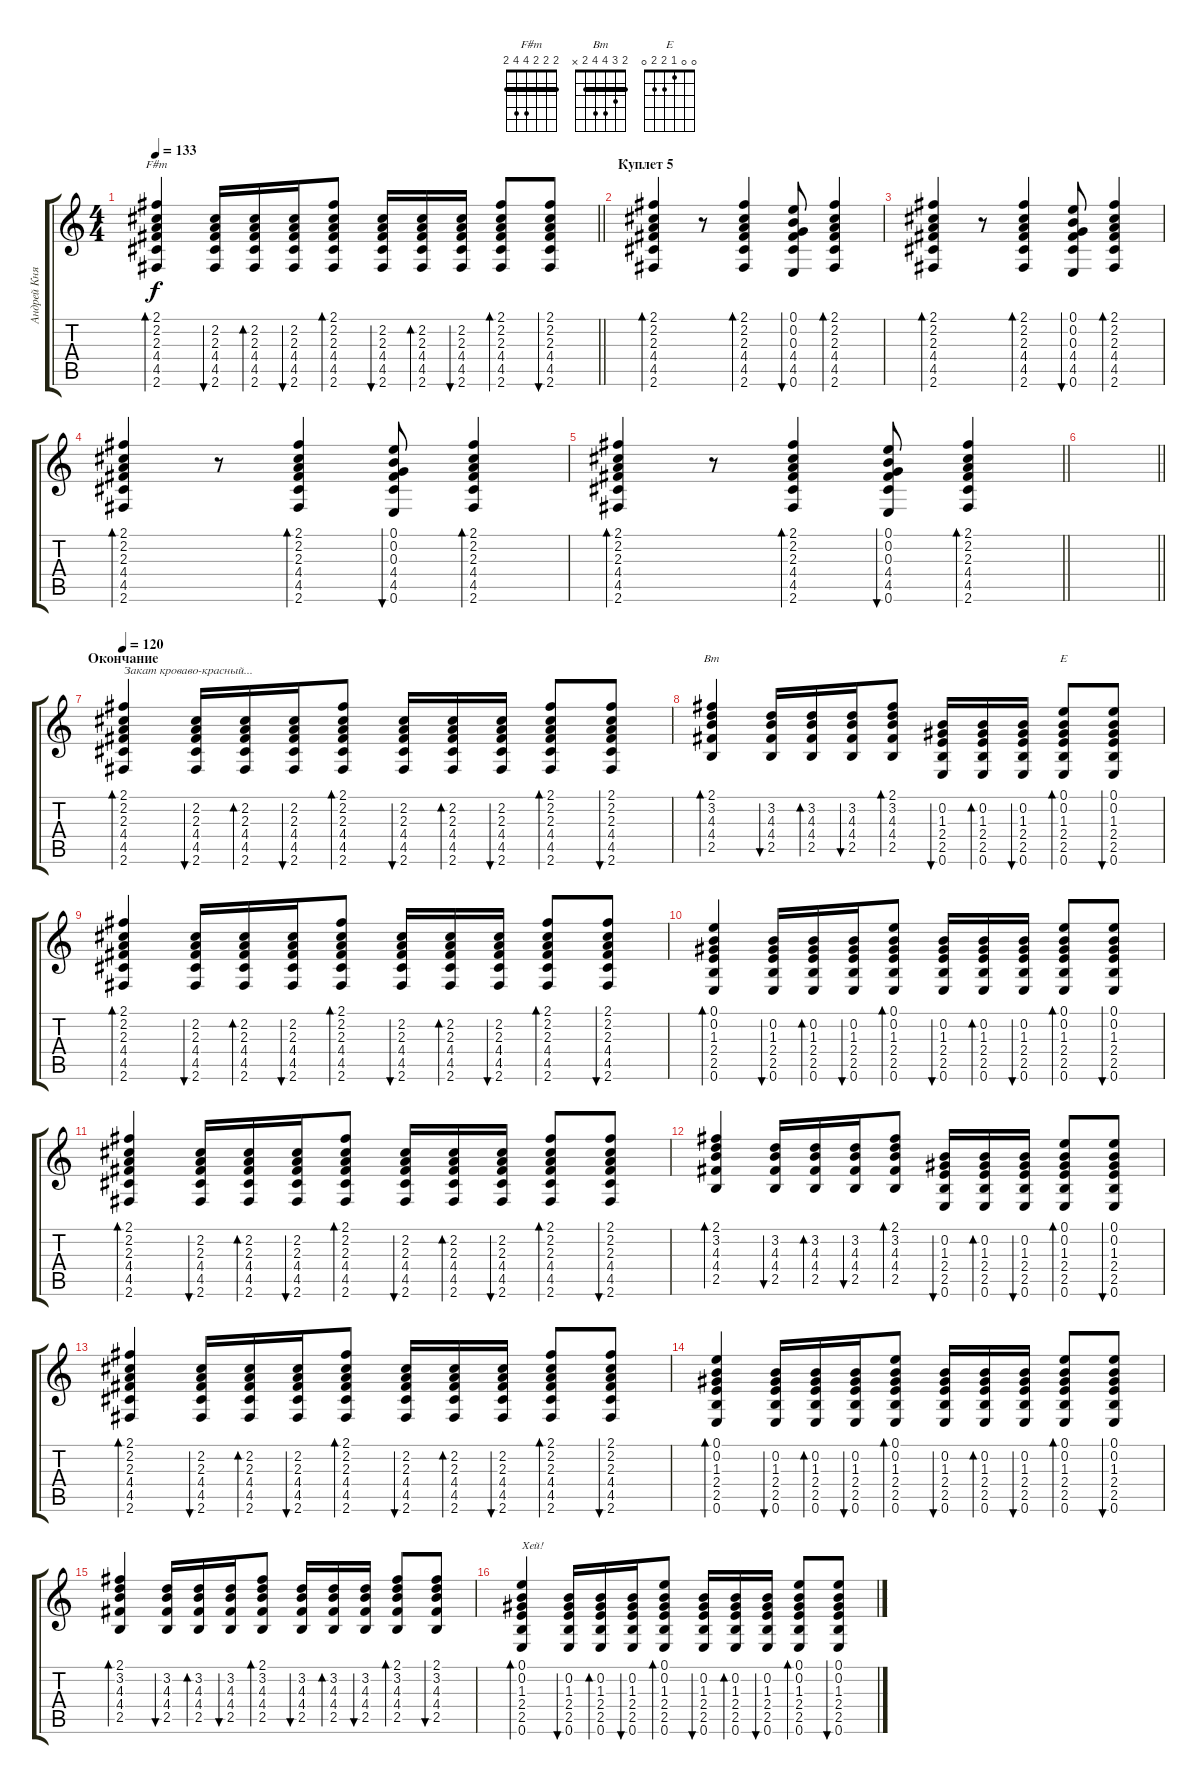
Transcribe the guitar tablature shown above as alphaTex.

\track ("Андрей Князев" "Андрей Кня") {instrument acousticguitarsteel}
\staff {score tabs}
\tuning (E4 B3 G3 D3 A2 E2) {hide}
\chord ("F#m" 2 2 2 4 4 2) {barre 2}
\chord ("Bm" 2 3 4 4 2 x) {barre 2}
\chord ("E" 0 0 1 2 2 0)
\ts (4 4)
\tempo 133
\clef g2
\barLineRight lightlight
\ks c
(2.1 2.2 2.3 4.4 4.5 2.6).4{bd 30 ch "F#m" dy f} (2.2 2.3 4.4 4.5 2.6).16{bu 30} (2.2 2.3 4.4 4.5 2.6).16{bd 30} (2.2 2.3 4.4 4.5 2.6).16{bu 60} (2.1 2.2 2.3 4.4 4.5 2.6).8{bd 30} (2.2 2.3 4.4 4.5 2.6).16{bu 30} (2.2 2.3 4.4 4.5 2.6).16{bd 30} (2.2 2.3 4.4 4.5 2.6).16{bu 60} (2.1 2.2 2.3 4.4 4.5 2.6).8{bd 60} (2.1 2.2 2.3 4.4 4.5 2.6).8{bu 30} |
\section ("" "Куплет 5")
(2.1 2.2 2.3 4.4 4.5 2.6).4{bd 30} r.8 (2.1 2.2 2.3 4.4 4.5 2.6).4{bd 30} (0.1 0.2 0.3 4.4 4.5 0.6).8{bu 60} (2.1 2.2 2.3 4.4 4.5 2.6).4{bd 60} |
(2.1 2.2 2.3 4.4 4.5 2.6).4{bd 30} r.8 (2.1 2.2 2.3 4.4 4.5 2.6).4{bd 30} (0.1 0.2 0.3 4.4 4.5 0.6).8{bu 60} (2.1 2.2 2.3 4.4 4.5 2.6).4{bd 60} |
(2.1 2.2 2.3 4.4 4.5 2.6).4{bd 30} r.8 (2.1 2.2 2.3 4.4 4.5 2.6).4{bd 30} (0.1 0.2 0.3 4.4 4.5 0.6).8{bu 60} (2.1 2.2 2.3 4.4 4.5 2.6).4{bd 60} |
\barLineRight lightlight
(2.1 2.2 2.3 4.4 4.5 2.6).4{bd 30} r.8 (2.1 2.2 2.3 4.4 4.5 2.6).4{bd 30} (0.1 0.2 0.3 4.4 4.5 0.6).8{bu 60} (2.1 2.2 2.3 4.4 4.5 2.6).4{bd 60} |
\barLineRight lightlight
|
\section ("" "Окончание")
\tempo 120
(2.1 2.2 2.3 4.4 4.5 2.6).4{bd 30 txt "Закат кроваво-красный..."} (2.2 2.3 4.4 4.5 2.6).16{bu 30} (2.2 2.3 4.4 4.5 2.6).16{bd 30} (2.2 2.3 4.4 4.5 2.6).16{bu 60} (2.1 2.2 2.3 4.4 4.5 2.6).8{bd 30} (2.2 2.3 4.4 4.5 2.6).16{bu 30} (2.2 2.3 4.4 4.5 2.6).16{bd 30} (2.2 2.3 4.4 4.5 2.6).16{bu 60} (2.1 2.2 2.3 4.4 4.5 2.6).8{bd 60} (2.1 2.2 2.3 4.4 4.5 2.6).8{bu 30} |
(2.1 3.2 4.3 4.4 2.5).4{bd 30 ch "Bm"} (3.2 4.3 4.4 2.5).16{bu 30} (3.2 4.3 4.4 2.5).16{bd 30} (3.2 4.3 4.4 2.5).16{bu 60} (2.1 3.2 4.3 4.4 2.5).8{bd 30} (0.2 1.3 2.4 2.5 0.6).16{bu 30} (0.2 1.3 2.4 2.5 0.6).16{bd 30} (0.2 1.3 2.4 2.5 0.6).16{bu 60} (0.1 0.2 1.3 2.4 2.5 0.6).8{bd 60 ch "E"} (0.1 0.2 1.3 2.4 2.5 0.6).8{bu 30} |
(2.1 2.2 2.3 4.4 4.5 2.6).4{bd 30} (2.2 2.3 4.4 4.5 2.6).16{bu 30} (2.2 2.3 4.4 4.5 2.6).16{bd 30} (2.2 2.3 4.4 4.5 2.6).16{bu 60} (2.1 2.2 2.3 4.4 4.5 2.6).8{bd 30} (2.2 2.3 4.4 4.5 2.6).16{bu 30} (2.2 2.3 4.4 4.5 2.6).16{bd 30} (2.2 2.3 4.4 4.5 2.6).16{bu 60} (2.1 2.2 2.3 4.4 4.5 2.6).8{bd 60} (2.1 2.2 2.3 4.4 4.5 2.6).8{bu 30} |
(0.1 0.2 1.3 2.4 2.5 0.6).4{bd 30} (0.2 1.3 2.4 2.5 0.6).16{bu 30} (0.2 1.3 2.4 2.5 0.6).16{bd 30} (0.2 1.3 2.4 2.5 0.6).16{bu 60} (0.1 0.2 1.3 2.4 2.5 0.6).8{bd 30} (0.2 1.3 2.4 2.5 0.6).16{bu 30} (0.2 1.3 2.4 2.5 0.6).16{bd 30} (0.2 1.3 2.4 2.5 0.6).16{bu 60} (0.1 0.2 1.3 2.4 2.5 0.6).8{bd 60} (0.1 0.2 1.3 2.4 2.5 0.6).8{bu 30} |
(2.1 2.2 2.3 4.4 4.5 2.6).4{bd 30} (2.2 2.3 4.4 4.5 2.6).16{bu 30} (2.2 2.3 4.4 4.5 2.6).16{bd 30} (2.2 2.3 4.4 4.5 2.6).16{bu 60} (2.1 2.2 2.3 4.4 4.5 2.6).8{bd 30} (2.2 2.3 4.4 4.5 2.6).16{bu 30} (2.2 2.3 4.4 4.5 2.6).16{bd 30} (2.2 2.3 4.4 4.5 2.6).16{bu 60} (2.1 2.2 2.3 4.4 4.5 2.6).8{bd 60} (2.1 2.2 2.3 4.4 4.5 2.6).8{bu 30} |
(2.1 3.2 4.3 4.4 2.5).4{bd 30} (3.2 4.3 4.4 2.5).16{bu 30} (3.2 4.3 4.4 2.5).16{bd 30} (3.2 4.3 4.4 2.5).16{bu 60} (2.1 3.2 4.3 4.4 2.5).8{bd 30} (0.2 1.3 2.4 2.5 0.6).16{bu 30} (0.2 1.3 2.4 2.5 0.6).16{bd 30} (0.2 1.3 2.4 2.5 0.6).16{bu 60} (0.1 0.2 1.3 2.4 2.5 0.6).8{bd 60} (0.1 0.2 1.3 2.4 2.5 0.6).8{bu 30} |
(2.1 2.2 2.3 4.4 4.5 2.6).4{bd 30} (2.2 2.3 4.4 4.5 2.6).16{bu 30} (2.2 2.3 4.4 4.5 2.6).16{bd 30} (2.2 2.3 4.4 4.5 2.6).16{bu 60} (2.1 2.2 2.3 4.4 4.5 2.6).8{bd 30} (2.2 2.3 4.4 4.5 2.6).16{bu 30} (2.2 2.3 4.4 4.5 2.6).16{bd 30} (2.2 2.3 4.4 4.5 2.6).16{bu 60} (2.1 2.2 2.3 4.4 4.5 2.6).8{bd 60} (2.1 2.2 2.3 4.4 4.5 2.6).8{bu 30} |
(0.1 0.2 1.3 2.4 2.5 0.6).4{bd 30} (0.2 1.3 2.4 2.5 0.6).16{bu 30} (0.2 1.3 2.4 2.5 0.6).16{bd 30} (0.2 1.3 2.4 2.5 0.6).16{bu 60} (0.1 0.2 1.3 2.4 2.5 0.6).8{bd 30} (0.2 1.3 2.4 2.5 0.6).16{bu 30} (0.2 1.3 2.4 2.5 0.6).16{bd 30} (0.2 1.3 2.4 2.5 0.6).16{bu 60} (0.1 0.2 1.3 2.4 2.5 0.6).8{bd 60} (0.1 0.2 1.3 2.4 2.5 0.6).8{bu 30} |
(2.1 3.2 4.3 4.4 2.5).4{bd 30} (3.2 4.3 4.4 2.5).16{bu 30} (3.2 4.3 4.4 2.5).16{bd 30} (3.2 4.3 4.4 2.5).16{bu 60} (2.1 3.2 4.3 4.4 2.5).8{bd 30} (3.2 4.3 4.4 2.5).16{bu 30} (3.2 4.3 4.4 2.5).16{bd 30} (3.2 4.3 4.4 2.5).16{bu 60} (2.1 3.2 4.3 4.4 2.5).8{bd 60} (2.1 3.2 4.3 4.4 2.5).8{bu 30} |
(0.1 0.2 1.3 2.4 2.5 0.6).4{bd 30 txt "Хей!"} (0.2 1.3 2.4 2.5 0.6).16{bu 30} (0.2 1.3 2.4 2.5 0.6).16{bd 30} (0.2 1.3 2.4 2.5 0.6).16{bu 60} (0.1 0.2 1.3 2.4 2.5 0.6).8{bd 30} (0.2 1.3 2.4 2.5 0.6).16{bu 30} (0.2 1.3 2.4 2.5 0.6).16{bd 30} (0.2 1.3 2.4 2.5 0.6).16{bu 60} (0.1 0.2 1.3 2.4 2.5 0.6).8{bd 60} (0.1 0.2 1.3 2.4 2.5 0.6).8{bu 30}
